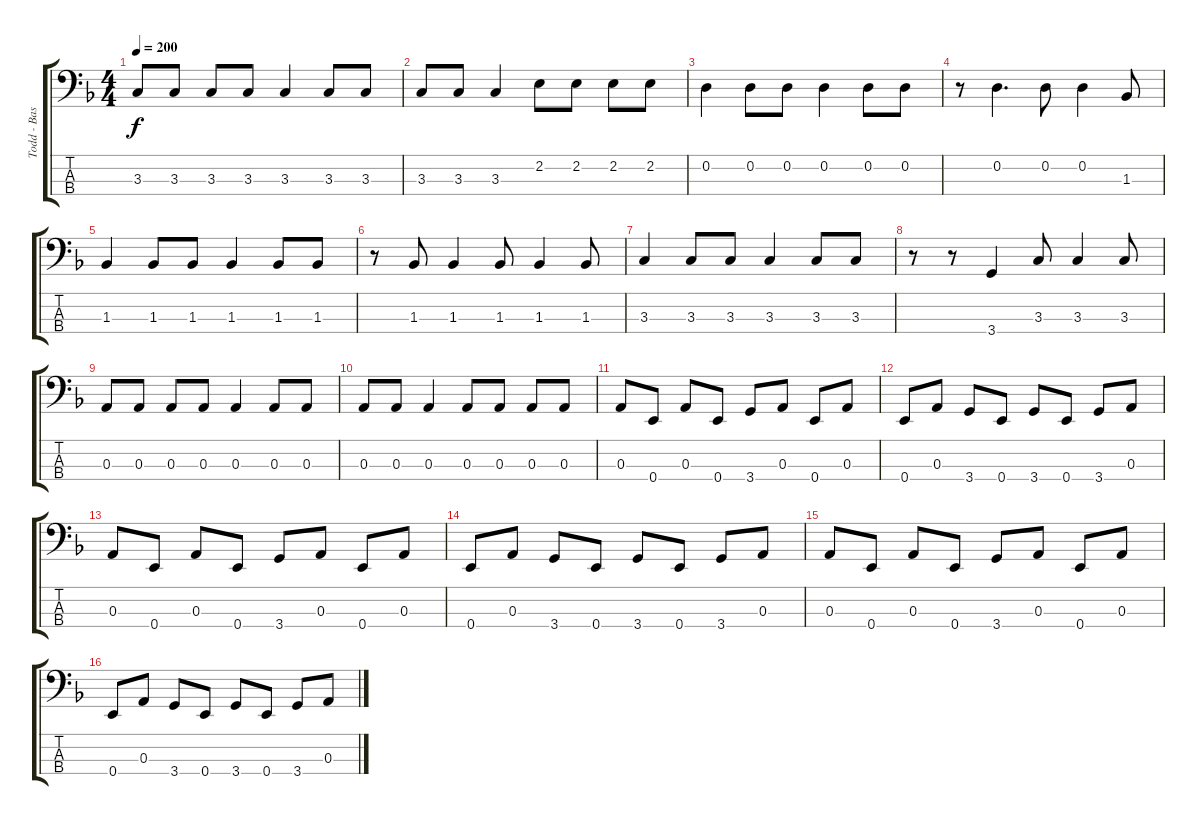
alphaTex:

\track ("Todd - Bass" "Todd - Bas") {instrument electricbasspick}
\staff {score tabs}
\tuning (G2 D2 A1 E1) {hide}
\ts (4 4)
\tempo 200
\clef f4
\ks dminor
3.3.8{dy f} 3.3.8 3.3.8 3.3.8 3.3.4 3.3.8 3.3.8 |
3.3.8 3.3.8 3.3.4 2.2.8 2.2.8 2.2.8 2.2.8 |
0.2.4 0.2.8 0.2.8 0.2.4 0.2.8 0.2.8 |
r.8 0.2.4{d} 0.2.8 0.2.4 1.3.8 |
1.3.4 1.3.8 1.3.8 1.3.4 1.3.8 1.3.8 |
r.8 1.3.8 1.3.4 1.3.8 1.3.4 1.3.8 |
3.3.4 3.3.8 3.3.8 3.3.4 3.3.8 3.3.8 |
r.8 r.8 3.4.4 3.3.8 3.3.4 3.3.8 |
0.3.8 0.3.8 0.3.8 0.3.8 0.3.4 0.3.8 0.3.8 |
0.3.8 0.3.8 0.3.4 0.3.8 0.3.8 0.3.8 0.3.8 |
0.3.8 0.4.8 0.3.8 0.4.8 3.4.8 0.3.8 0.4.8 0.3.8 |
0.4.8 0.3.8 3.4.8 0.4.8 3.4.8 0.4.8 3.4.8 0.3.8 |
0.3.8 0.4.8 0.3.8 0.4.8 3.4.8 0.3.8 0.4.8 0.3.8 |
0.4.8 0.3.8 3.4.8 0.4.8 3.4.8 0.4.8 3.4.8 0.3.8 |
0.3.8 0.4.8 0.3.8 0.4.8 3.4.8 0.3.8 0.4.8 0.3.8 |
0.4.8 0.3.8 3.4.8 0.4.8 3.4.8 0.4.8 3.4.8 0.3.8
